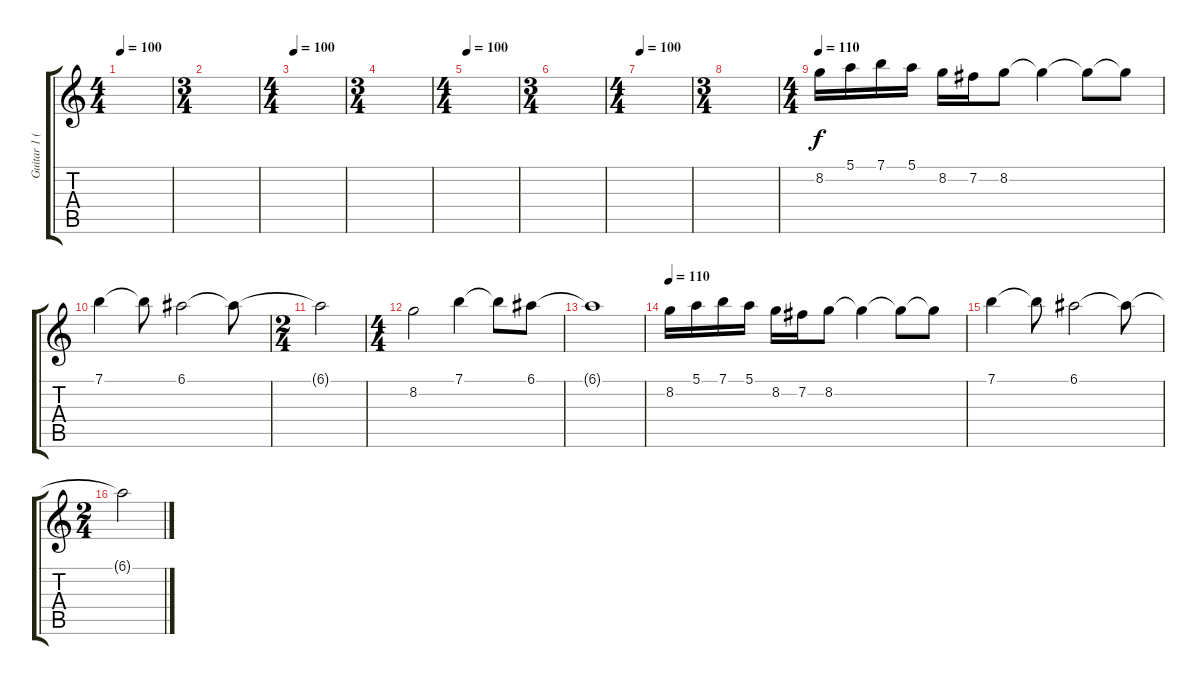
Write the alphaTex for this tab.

\track ("Guitar 1 (Christofer Johnsson)" "Guitar 1 (") {instrument overdrivenguitar}
\staff {score tabs}
\tuning (E4 B3 G3 D3 A2 E2) {hide}
\ts (4 4)
\tempo 100
\clef g2
\ks c
|
\ts (3 4)
|
\ts (4 4)
\tempo 100
|
\ts (3 4)
|
\ts (4 4)
\tempo 100
|
\ts (3 4)
|
\ts (4 4)
\tempo 100
|
\ts (3 4)
|
\ts (4 4)
\tempo 110
8.2.16 5.1.16 7.1.16 5.1.16 8.2.16 7.2.16 8.2.8 8.2{t}.4 8.2{t}.8 8.2{t}.8 |
7.1.4 7.1{t}.8 6.1.2 6.1{t}.8 |
\ts (2 4)
6.1{t}.2 |
\ts (4 4)
8.2.2 7.1.4 7.1{t}.8 6.1.8 |
6.1{t}.1 |
\tempo 110
8.2.16 5.1.16 7.1.16 5.1.16 8.2.16 7.2.16 8.2.8 8.2{t}.4 8.2{t}.8 8.2{t}.8 |
7.1.4 7.1{t}.8 6.1.2 6.1{t}.8 |
\ts (2 4)
6.1{t}.2
